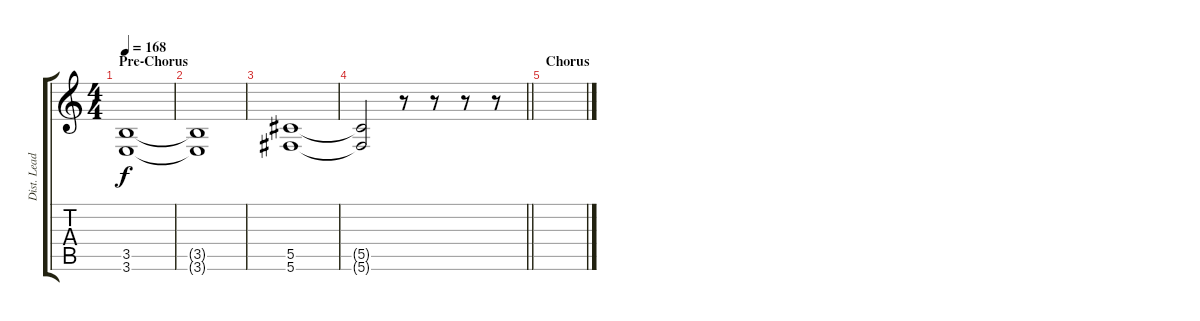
\track ("Dist. Lead Guitar" "Dist. Lead") {instrument distortionguitar}
\staff {score tabs}
\tuning (Eb4 Bb3 Gb3 Db3 Ab2 Db2) {hide}
\ts (4 4)
\section ("" "Pre-Chorus")
\tempo 168
\clef g2
\ks c
(3.5 3.6).1{dy f volume 13} |
(3.5{t} 3.6{t}).1 |
(5.5 5.6).1 |
\barLineRight lightlight
(5.5{t} 5.6{t}).2 r.8 r.8 r.8 r.8 |
\section ("" "Chorus")
